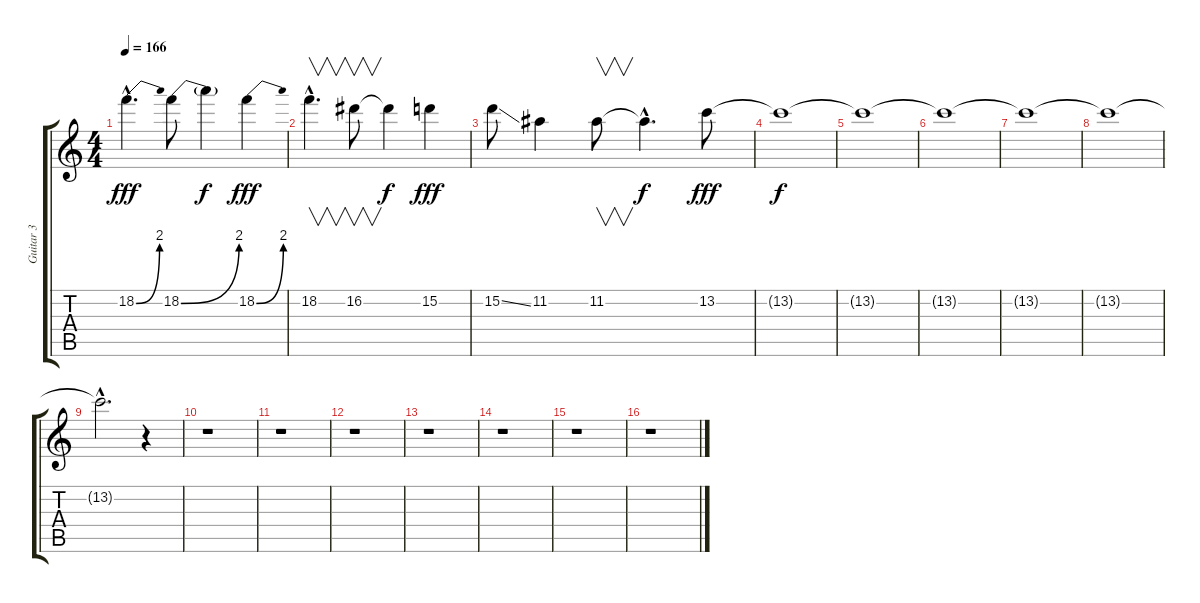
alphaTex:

\track ("Guitar 3" "Guitar 3") {instrument distortionguitar}
\staff {score tabs}
\tuning (E4 B3 G3 D3 A2 E2) {hide}
\ts (4 4)
\tempo 166
\clef g2
\ks c
18.2{be (bend 0 0 60 8) hac}.4{d dy fff} 18.2{be (bend 0 0 60 8)}.8 18.2{t}.4{dy f} 18.2{be (bend 0 0 60 8)}.4{dy fff} |
18.2{hac}.4{v d} 16.2.8{v} 16.2{t}.4{dy f} 15.2.4{dy fff} |
15.2{ss}.8 11.2.4 11.2.8{v} 11.2{hac t}.4{d dy f} 13.2.8{dy fff} |
13.2{t}.1{dy f} |
13.2{t}.1 |
13.2{t}.1 |
13.2{t}.1 |
13.2{t}.1 |
13.2{hac t}.2{d} r.4 |
r.1 |
r.1 |
r.1 |
r.1 |
r.1 |
r.1 |
r.1
